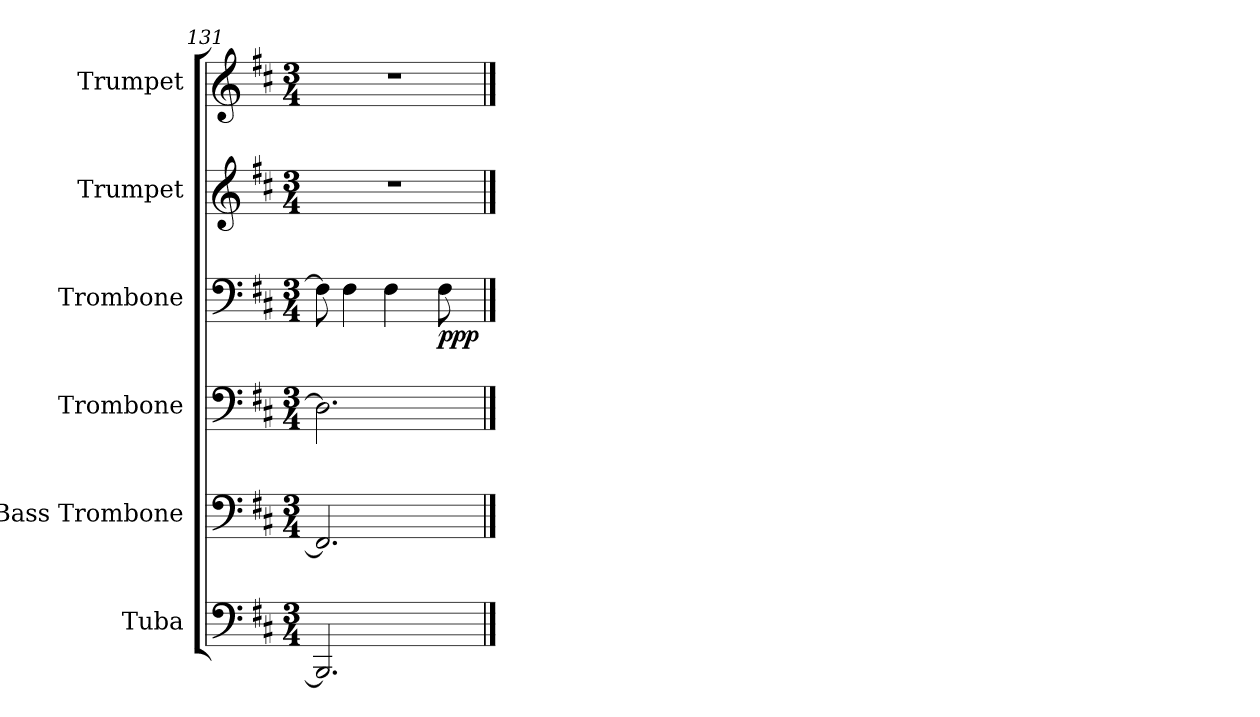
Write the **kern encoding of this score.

**kern	**kern	**kern	**kern	**dynam	**kern	**kern
*part6	*part5	*part4	*part3	*part3	*part2	*part1
*staff6	*staff5	*staff4	*staff3	*staff3	*staff2	*staff1
*I"Tuba	*I"Bass Trombone	*I"Trombone	*I"Trombone	*	*I"Trumpet	*I"Trumpet
*I'Tba.	*I'B. Tbn.	*I'Tbn.	*I'Tbn.	*	*I'Tpt.	*I'Tpt.
*clefF4	*clefF4	*clefF4	*clefF4	*	*clefG2	*clefG2
*	*	*	*	*	*ITrd1c2	*ITrd1c2
*k[f#c#]	*k[f#c#]	*k[f#c#]	*k[f#c#]	*	*k[]	*k[]
*M3/4	*M3/4	*M3/4	*M3/4	*	*M3/4	*M3/4
*MM40	*MM40	*MM40	*MM40	*	*MM40	*MM40
=131	=131	=131	=131	=131	=131	=131
*	*	*	*	*	*	*^
*	*	*	*	*	*	*	*^
2.BBB/]	2.FF#/]	2.D\]	8F#\]	.	2.r	2.r	4.ryy	2ryy
.	.	.	4F#\	.	.	.	.	.
*	*	*	*	*	*	*MM30	*	*
.	.	.	4F#\	.	.	.	4.ryy	.
.	.	.	.	.	.	.	.	8ryy
*	*	*	*	*	*	*MM20	*	*
!	!	!	!	!LO:DY:b	!	!	!	!
.	.	.	8F#\	ppp	.	.	.	8ryy
*	*	*	*	*	*	*v	*v	*v
==	==	==	==	==	==	==
*-	*-	*-	*-	*-	*-	*-
